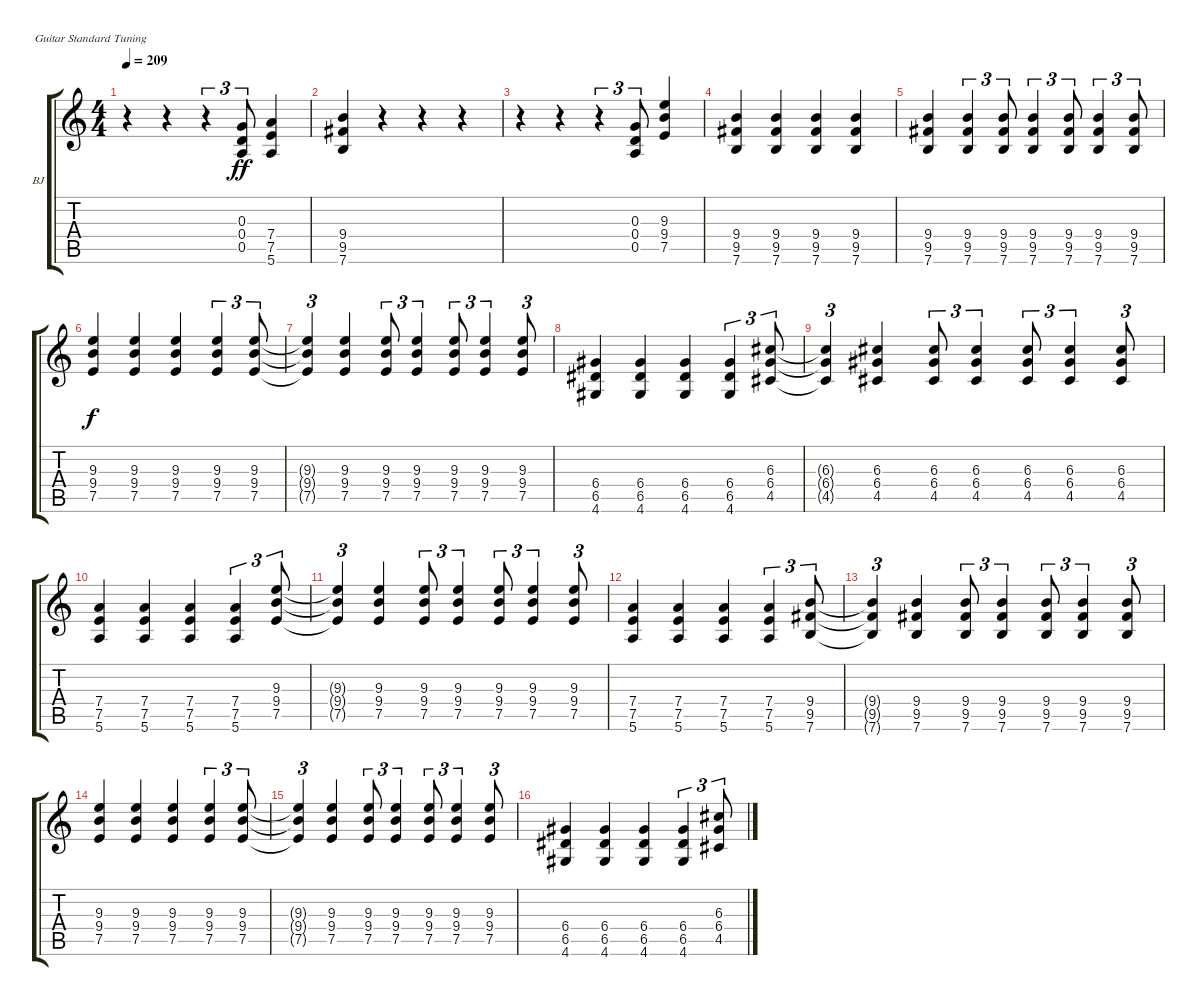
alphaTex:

\defaultSystemsLayout 4
\bracketExtendMode groupsimilarinstruments
\firstSystemTrackNameOrientation horizontal
\otherSystemsTrackNameOrientation horizontal
\track ("Rhythm Guitar- Billie Joe" "BJ") {instrument distortionguitar}
\staff {score tabs}
\tuning (E4 B3 G3 D3 A2 E2)
\ts (4 4)
\tempo 209
\clef g2
\ks c
r.4{dy ff} r.4 r.4{tu (3 2)} (0.4 0.3 0.5).8{tu (3 2)} (7.5 7.4 5.6).4 |
(9.5 9.4 7.6).4 r.4 r.4 r.4 |
r.4 r.4 r.4{tu (3 2)} (0.4 0.3 0.5).8{tu (3 2)} (7.5 9.4 9.3).4 |
(9.5 9.4 7.6).4 (9.5 9.4 7.6).4 (9.5 9.4 7.6).4 (9.5 9.4 7.6).4 |
(9.5 9.4 7.6).4 (9.5 9.4 7.6).4{tu (3 2)} (9.5 9.4 7.6).8{tu (3 2)} (9.5 9.4 7.6).4{tu (3 2)} (9.5 9.4 7.6).8{tu (3 2)} (9.5 9.4 7.6).4{tu (3 2)} (9.5 9.4 7.6).8{tu (3 2)} |
(7.5 9.4 9.3).4{dy f} (7.5 9.4 9.3).4 (7.5 9.4 9.3).4 (7.5 9.4 9.3).4{tu (3 2)} (7.5 9.4 9.3).8{tu (3 2)} |
(7.5{t} 9.4{t} 9.3{t}).4{tu (3 2)} (7.5 9.4 9.3).4 (7.5 9.4 9.3).8{tu (3 2)} (7.5 9.4 9.3).4{tu (3 2)} (7.5 9.4 9.3).8{tu (3 2)} (7.5 9.4 9.3).4{tu (3 2)} (7.5 9.4 9.3).8{tu (3 2)} |
(6.5 6.4 4.6).4 (6.5 6.4 4.6).4 (6.5 6.4 4.6).4 (6.5 6.4 4.6).4{tu (3 2)} (4.5 6.4 6.3).8{tu (3 2)} |
(4.5{t} 6.4{t} 6.3{t}).4{tu (3 2)} (4.5 6.4 6.3).4 (4.5 6.4 6.3).8{tu (3 2)} (4.5 6.4 6.3).4{tu (3 2)} (4.5 6.4 6.3).8{tu (3 2)} (4.5 6.4 6.3).4{tu (3 2)} (4.5 6.4 6.3).8{tu (3 2)} |
(7.5 7.4 5.6).4 (7.5 7.4 5.6).4 (7.5 7.4 5.6).4 (7.5 7.4 5.6).4{tu (3 2)} (7.5 9.4 9.3).8{tu (3 2)} |
(7.5{t} 9.4{t} 9.3{t}).4{tu (3 2)} (7.5 9.4 9.3).4 (7.5 9.4 9.3).8{tu (3 2)} (7.5 9.4 9.3).4{tu (3 2)} (7.5 9.4 9.3).8{tu (3 2)} (7.5 9.4 9.3).4{tu (3 2)} (7.5 9.4 9.3).8{tu (3 2)} |
(7.5 7.4 5.6).4 (7.5 7.4 5.6).4 (7.5 7.4 5.6).4 (7.5 7.4 5.6).4{tu (3 2)} (9.5 9.4 7.6).8{tu (3 2)} |
(9.5{t} 9.4{t} 7.6{t}).4{tu (3 2)} (9.5 9.4 7.6).4 (9.5 9.4 7.6).8{tu (3 2)} (9.5 9.4 7.6).4{tu (3 2)} (9.5 9.4 7.6).8{tu (3 2)} (9.5 9.4 7.6).4{tu (3 2)} (9.5 9.4 7.6).8{tu (3 2)} |
(7.5 9.4 9.3).4 (7.5 9.4 9.3).4 (7.5 9.4 9.3).4 (7.5 9.4 9.3).4{tu (3 2)} (7.5 9.4 9.3).8{tu (3 2)} |
(7.5{t} 9.4{t} 9.3{t}).4{tu (3 2)} (7.5 9.4 9.3).4 (7.5 9.4 9.3).8{tu (3 2)} (7.5 9.4 9.3).4{tu (3 2)} (7.5 9.4 9.3).8{tu (3 2)} (7.5 9.4 9.3).4{tu (3 2)} (7.5 9.4 9.3).8{tu (3 2)} |
(6.5 6.4 4.6).4 (6.5 6.4 4.6).4 (6.5 6.4 4.6).4 (6.5 6.4 4.6).4{tu (3 2)} (4.5 6.4 6.3).8{tu (3 2)}
